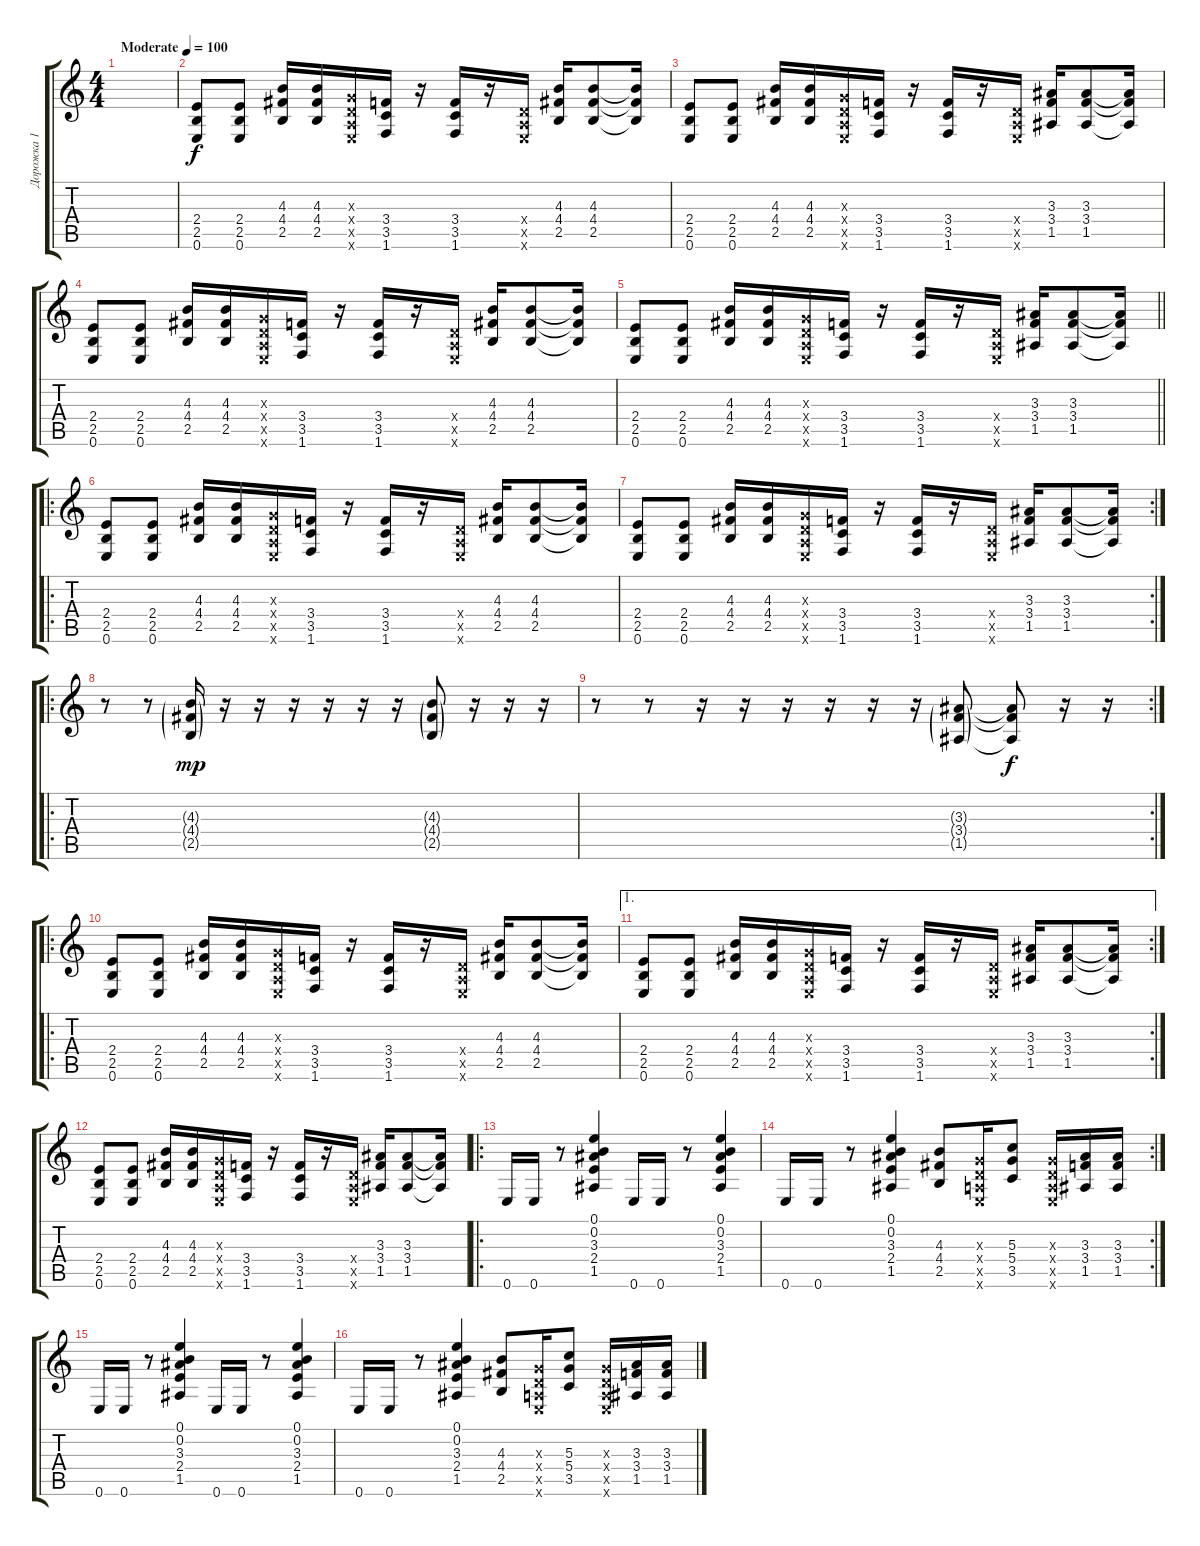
\track ("Дорожка 1" "Дорожка 1") {mute instrument distortionguitar}
\staff {score tabs}
\tuning (E4 B3 G3 D3 A2 E2) {hide}
\ts (4 4)
\tempo (100 "Moderate")
\clef g2
\ks c
|
(2.4 2.5 0.6).8{instrument distortionguitar} (2.4 2.5 0.6).8 (4.3 4.4 2.5).16 (4.3 4.4 2.5).16 (0.3{x} 0.4{x} 0.5{x} 0.6{x}).16 (3.4 3.5 1.6).16 r.16 (3.4 3.5 1.6).16 r.16 (0.4{x} 0.5{x} 0.6{x}).16 (4.3 4.4 2.5).16 (4.3 4.4 2.5).8 (4.3{t} 4.4{t} 2.5{t}).16 |
(2.4 2.5 0.6).8 (2.4 2.5 0.6).8 (4.3 4.4 2.5).16 (4.3 4.4 2.5).16 (0.3{x} 0.4{x} 0.5{x} 0.6{x}).16 (3.4 3.5 1.6).16 r.16 (3.4 3.5 1.6).16 r.16 (0.4{x} 0.5{x} 0.6{x}).16 (3.3 3.4 1.5).16 (3.3 3.4 1.5).8 (3.3{t} 3.4{t} 1.5{t}).16 |
(2.4 2.5 0.6).8 (2.4 2.5 0.6).8 (4.3 4.4 2.5).16 (4.3 4.4 2.5).16 (0.3{x} 0.4{x} 0.5{x} 0.6{x}).16 (3.4 3.5 1.6).16 r.16 (3.4 3.5 1.6).16 r.16 (0.4{x} 0.5{x} 0.6{x}).16 (4.3 4.4 2.5).16 (4.3 4.4 2.5).8 (4.3{t} 4.4{t} 2.5{t}).16 |
\barLineRight lightlight
(2.4 2.5 0.6).8 (2.4 2.5 0.6).8 (4.3 4.4 2.5).16 (4.3 4.4 2.5).16 (0.3{x} 0.4{x} 0.5{x} 0.6{x}).16 (3.4 3.5 1.6).16 r.16 (3.4 3.5 1.6).16 r.16 (0.4{x} 0.5{x} 0.6{x}).16 (3.3 3.4 1.5).16 (3.3 3.4 1.5).8 (3.3{t} 3.4{t} 1.5{t}).16 |
\ro
(2.4 2.5 0.6).8 (2.4 2.5 0.6).8 (4.3 4.4 2.5).16 (4.3 4.4 2.5).16 (0.3{x} 0.4{x} 0.5{x} 0.6{x}).16 (3.4 3.5 1.6).16 r.16 (3.4 3.5 1.6).16 r.16 (0.4{x} 0.5{x} 0.6{x}).16 (4.3 4.4 2.5).16 (4.3 4.4 2.5).8 (4.3{t} 4.4{t} 2.5{t}).16 |
\rc 2
(2.4 2.5 0.6).8 (2.4 2.5 0.6).8 (4.3 4.4 2.5).16 (4.3 4.4 2.5).16 (0.3{x} 0.4{x} 0.5{x} 0.6{x}).16 (3.4 3.5 1.6).16 r.16 (3.4 3.5 1.6).16 r.16 (0.4{x} 0.5{x} 0.6{x}).16 (3.3 3.4 1.5).16 (3.3 3.4 1.5).8 (3.3{t} 3.4{t} 1.5{t}).16 |
\ro
r.8 r.8 (4.3{g} 4.4{g} 2.5{g}).16{dy mp} r.16 r.16 r.16 r.16 r.16 r.16 (4.3{g} 4.4{g} 2.5{g}).8 r.16 r.16 r.16 |
\rc 2
r.8 r.8 r.16 r.16 r.16 r.16 r.16 r.16 (3.3{g} 3.4{g} 1.5{g}).8 (3.3{t} 3.4{t} 1.5{t}).8{dy f} r.16 r.16 |
\ro
(2.4 2.5 0.6).8 (2.4 2.5 0.6).8 (4.3 4.4 2.5).16 (4.3 4.4 2.5).16 (0.3{x} 0.4{x} 0.5{x} 0.6{x}).16 (3.4 3.5 1.6).16 r.16 (3.4 3.5 1.6).16 r.16 (0.4{x} 0.5{x} 0.6{x}).16 (4.3 4.4 2.5).16 (4.3 4.4 2.5).8 (4.3{t} 4.4{t} 2.5{t}).16 |
\ae 1
\rc 2
(2.4 2.5 0.6).8 (2.4 2.5 0.6).8 (4.3 4.4 2.5).16 (4.3 4.4 2.5).16 (0.3{x} 0.4{x} 0.5{x} 0.6{x}).16 (3.4 3.5 1.6).16 r.16 (3.4 3.5 1.6).16 r.16 (0.4{x} 0.5{x} 0.6{x}).16 (3.3 3.4 1.5).16 (3.3 3.4 1.5).8 (3.3{t} 3.4{t} 1.5{t}).16 |
(2.4 2.5 0.6).8 (2.4 2.5 0.6).8 (4.3 4.4 2.5).16 (4.3 4.4 2.5).16 (0.3{x} 0.4{x} 0.5{x} 0.6{x}).16 (3.4 3.5 1.6).16 r.16 (3.4 3.5 1.6).16 r.16 (0.4{x} 0.5{x} 0.6{x}).16 (3.3 3.4 1.5).16 (3.3 3.4 1.5).8 (3.3{t} 3.4{t} 1.5{t}).16 |
\ro
0.6.16 0.6.16 r.8 (0.1 0.2 3.3 2.4 1.5).4 0.6.16 0.6.16 r.8 (0.1 0.2 3.3 2.4 1.5).4 |
\rc 2
0.6.16 0.6.16 r.8 (0.1 0.2 3.3 2.4 1.5).4 (4.3 4.4 2.5).8 (0.3{x} 0.4{x} 0.5{x} 0.6{x}).16 (5.3 5.4 3.5).8 (0.3{x} 0.4{x} 0.5{x} 0.6{x}).16 (3.3 3.4 1.5).16 (3.3 3.4 1.5).16 |
0.6.16 0.6.16 r.8 (0.1 0.2 3.3 2.4 1.5).4 0.6.16 0.6.16 r.8 (0.1 0.2 3.3 2.4 1.5).4 |
0.6.16 0.6.16 r.8 (0.1 0.2 3.3 2.4 1.5).4 (4.3 4.4 2.5).8 (0.3{x} 0.4{x} 0.5{x} 0.6{x}).16 (5.3 5.4 3.5).8 (0.3{x} 0.4{x} 0.5{x} 0.6{x}).16 (3.3 3.4 1.5).16 (3.3 3.4 1.5).16
